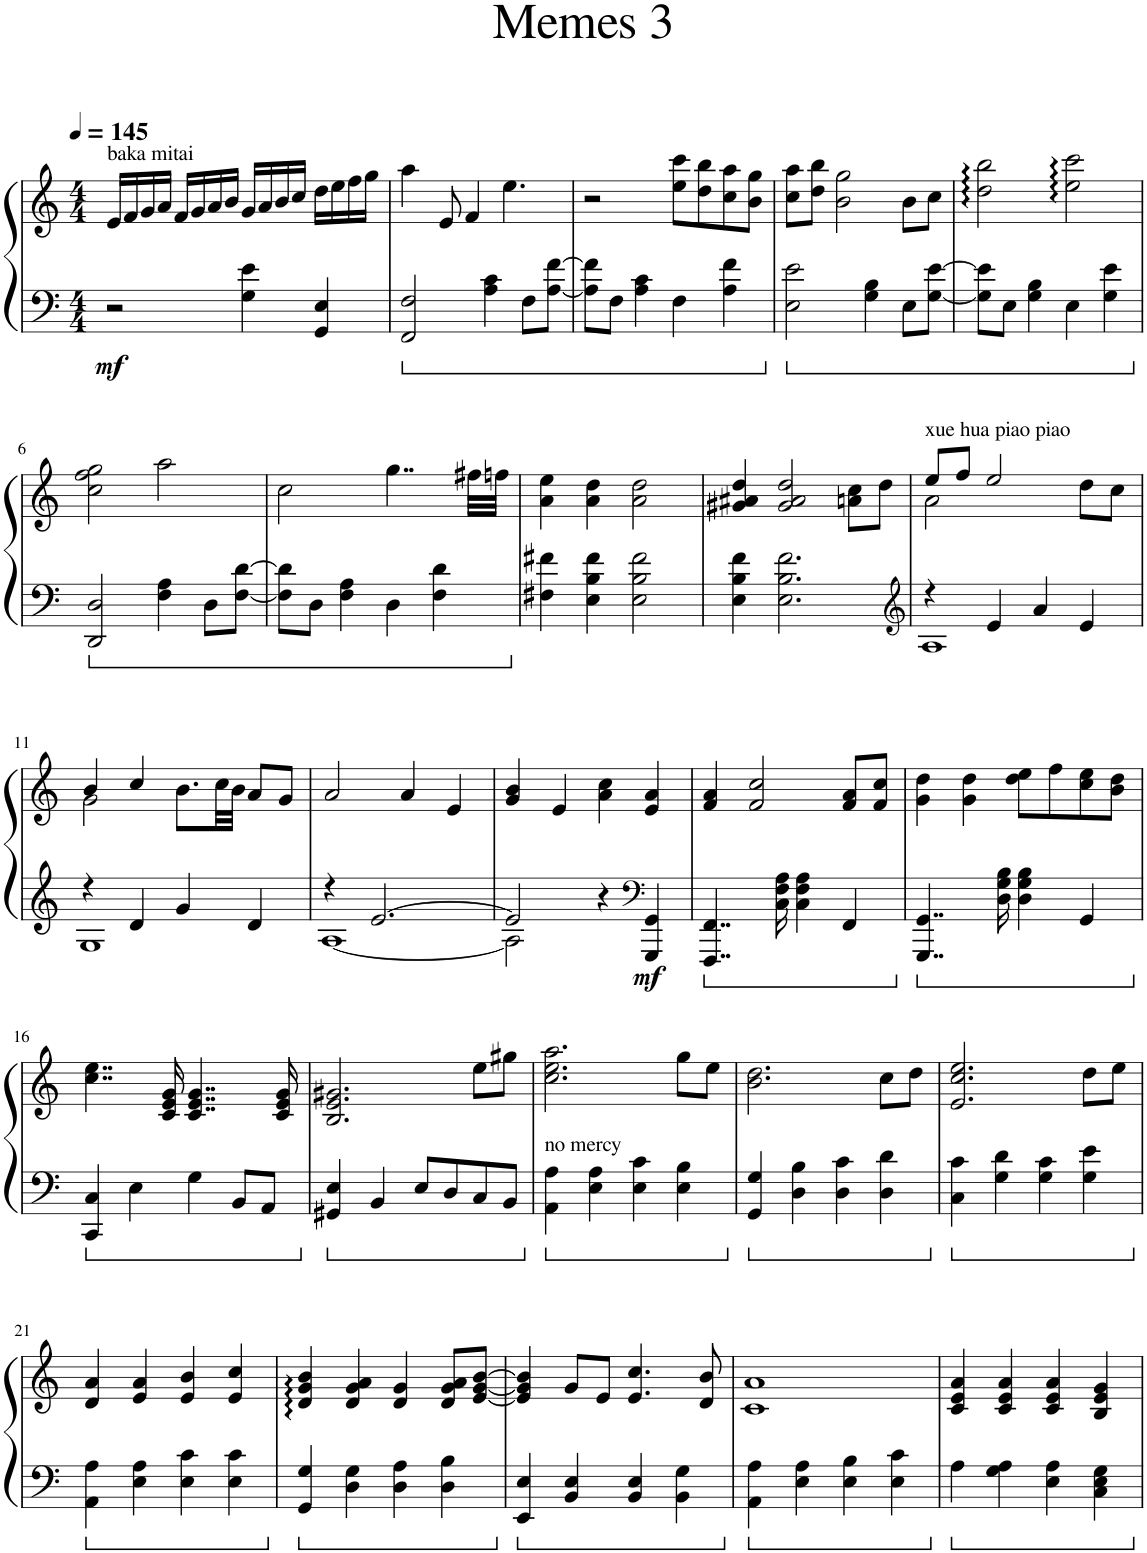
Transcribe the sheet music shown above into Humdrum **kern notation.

**kern	**kern	**dynam
*part1	*part1	*part1
*staff2	*staff1	*staff1/2
*I"Piano	*	*
*I'Pno.	*	*
*clefF4	*clefG2	*
*k[]	*k[]	*
*M4/4	*M4/4	*
*MM145	*MM145	*
=1	=1	=1
!	!LO:TX:a:t=baka mitai	!
!	!	!LO:DY:b=2
2r	16e/LL	mf
.	16f/	.
.	16g/	.
.	16a/JJ	.
.	16f/LL	.
.	16g/	.
.	16a/	.
.	16b/JJ	.
4G\ 4e\	16g/LL	.
.	16a/	.
.	16b/	.
.	16cc/JJ	.
4GG/ 4E/	16dd\LL	.
.	16ee\	.
.	16ff\	.
.	16gg\JJ	.
=2	=2	=2
2FF/ 2F/	4aa\	.
.	8e/	.
.	4f/	.
4A\ 4c\	.	.
.	4.ee\	.
8F\L	.	.
[8A\ [8f\J	.	.
=3	=3	=3
8A\] 8f\]L	2r	.
8F\J	.	.
4A\ 4c\	.	.
4F\	8ee\ 8ccc\L	.
.	8dd\ 8bb\	.
4A\ 4f\	8cc\ 8aa\	.
.	8b\ 8gg\J	.
=4	=4	=4
2E\ 2e\	8cc\ 8aa\L	.
.	8dd\ 8bb\J	.
.	2b\ 2gg\	.
4G\ 4B\	.	.
8E\L	8b\L	.
[8G\ [8e\J	8cc\J	.
=5	=5	=5
8G\] 8e\]L	2dd\ 2bb\	.
8E\J	.	.
4G\ 4B\	.	.
4E\	2ee\ 2ccc\	.
4G\ 4e\	.	.
!!LO:LB:g=z
=6	=6	=6
2DD/ 2D/	2cc\ 2ff\ 2gg\	.
4F\ 4A\	2aa\	.
8D\L	.	.
[8F\ [8d\J	.	.
=7	=7	=7
8F\] 8d\]L	2cc\	.
8D\J	.	.
4F\ 4A\	.	.
4D\	4..gg\	.
4F\ 4d\	.	.
.	32ff#X\LLL	.
.	32ffn\JJJ	.
=8	=8	=8
4F#X\ 4f#X\	4a\ 4ee\	.
4E\ 4B\ 4f#\	4a\ 4dd\	.
2E\ 2B\ 2f#\	2a\ 2dd\	.
=9	=9	=9
4E\ 4B\ 4f\	4g#X/ 4a#X/ 4dd/	.
2.E\ 2.B\ 2.f\	2g#/ 2a#/ 2dd/	.
.	8an\ 8cc\L	.
.	8dd\J	.
=10	=10	=10
*clefG2	*	*
*^	*^	*
!	!	!LO:TX:a:t=xue hua piao piao	!	!
4r	1A	8ee/L	2a\	.
.	.	8ff/J	.	.
4e/	.	2ee/	.	.
4a/	.	.	2ryy	.
4e/	.	8dd\L	.	.
.	.	8cc\J	.	.
!!LO:LB:g=z	!!
=11	=11	=11	=11	=11
4r	1G	4b/	2g\	.
4d/	.	4cc/	.	.
4g/	.	8.b\L	2ryy	.
.	.	32cc\LL	.	.
.	.	32b\JJJ	.	.
4d/	.	8a/L	.	.
.	.	8g/J	.	.
*	*	*v	*v	*
=12	=12	=12	=12
4r	[1A	2a/	.
[2.e/	.	.	.
.	.	4a/	.
.	.	4e/	.
=13	=13	=13	=13
2e/]	2A\]	4g/ 4b/	.
.	.	4e/	.
4r	2ryy	4a\ 4cc\	.
*clefF4	*	*	*
!	!	!	!LO:DY:b=2
4GGG/ 4GG/	.	4e/ 4a/	mf
*v	*v	*	*
=14	=14	=14
4..FFF/ 4..FF/	4f/ 4a/	.
.	2f/ 2cc/	.
16C\ 16F\ 16A\	.	.
4C\ 4F\ 4A\	.	.
4FF/	8f/ 8a/L	.
.	8f/ 8cc/J	.
=15	=15	=15
4..GGG/ 4..GG/	4g\ 4dd\	.
.	4g\ 4dd\	.
16D\ 16G\ 16B\	.	.
4D\ 4G\ 4B\	8dd\ 8ee\L	.
.	8ff\	.
4GG/	8cc\ 8ee\	.
.	8b\ 8dd\J	.
!!LO:LB:g=z
=16	=16	=16
4CC/ 4C/	4..cc\ 4..ee\	.
4E\	.	.
.	16c/ 16e/ 16g/	.
4G\	4..c/ 4..e/ 4..g/	.
8BB/L	.	.
8AA/J	.	.
.	16c/ 16e/ 16g/	.
=17	=17	=17
4GG#X/ 4E/	2.B/ 2.e/ 2.g#X/	.
4BB/	.	.
8E/L	.	.
8D/	.	.
8C/	8ee\L	.
8BB/J	8gg#X\J	.
=18	=18	=18
!LO:TX:a:t=no mercy	!	!
4AA\ 4A\	2.cc\ 2.ee\ 2.aa\	.
4E\ 4A\	.	.
4E\ 4c\	.	.
4E\ 4B\	8gg\L	.
.	8ee\J	.
=19	=19	=19
4GG/ 4G/	2.b\ 2.dd\	.
4D\ 4B\	.	.
4D\ 4c\	.	.
4D\ 4d\	8cc\L	.
.	8dd\J	.
=20	=20	=20
4C\ 4c\	2.e/ 2.cc/ 2.ee/	.
4G\ 4d\	.	.
4G\ 4c\	.	.
4G\ 4e\	8dd\L	.
.	8ee\J	.
!!LO:LB:g=z
=21	=21	=21
4AA\ 4A\	4d/ 4a/	.
4E\ 4A\	4e/ 4a/	.
4E\ 4c\	4e/ 4b/	.
4E\ 4c\	4e/ 4cc/	.
=22	=22	=22
4GG/ 4G/	4d/ 4g/ 4b/	.
4D\ 4G\	4d/ 4g/ 4a/	.
4D\ 4A\	4d/ 4g/	.
4D\ 4B\	8d/ 8g/ 8a/L	.
.	[8e/ [8g/ [8b/J	.
=23	=23	=23
4EE/ 4E/	4e/] 4g/] 4b/]	.
4BB/ 4E/	8g/L	.
.	8e/J	.
4BB/ 4E/	4.e/ 4.cc/	.
4BB\ 4G\	.	.
.	8d/ 8b/	.
=24	=24	=24
4AA\ 4A\	1c 1a	.
4E\ 4A\	.	.
4E\ 4B\	.	.
4E\ 4c\	.	.
=25	=25	=25
4A\	4c/ 4e/ 4a/	.
4G\ 4A\	4c/ 4e/ 4a/	.
4E\ 4A\	4c/ 4e/ 4a/	.
4C\ 4E\ 4G\	4B/ 4e/ 4g/	.
=	=	=
*-	*-	*-
